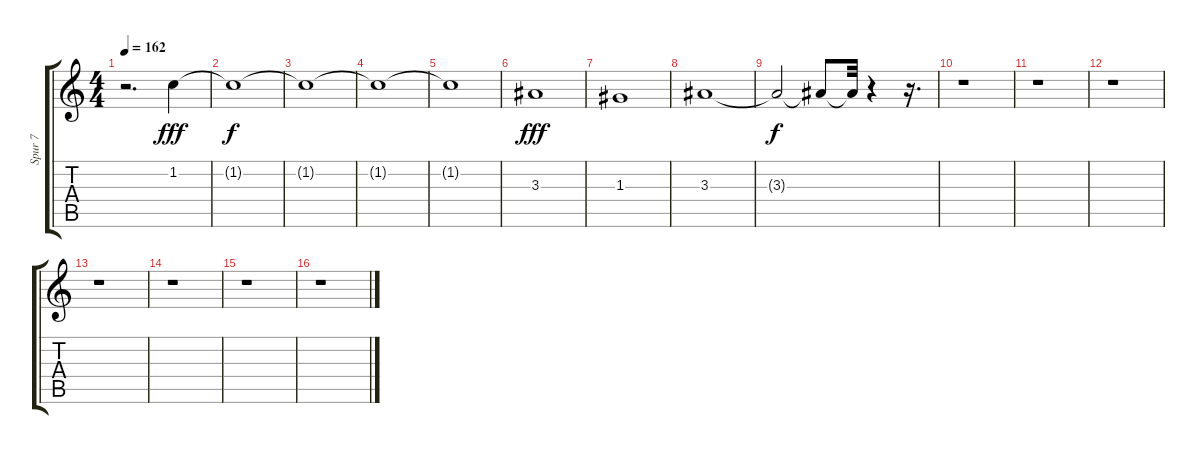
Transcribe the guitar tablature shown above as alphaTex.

\track ("Spur 7" "Spur 7") {instrument distortionguitar}
\staff {score tabs}
\tuning (E4 B3 G3 D3 A2 E2) {hide}
\ts (4 4)
\tempo 162
\clef g2
\ks c
r.2{d dy fff} 1.2.4 |
1.2{t}.1{dy f} |
1.2{t}.1 |
1.2{t}.1 |
1.2{t}.1 |
3.3.1{dy fff} |
1.3.1 |
3.3.1 |
3.3{t}.2{dy f} 3.3{t}.8 3.3{t}.32 r.4 r.16{d} |
r.1 |
r.1 |
r.1 |
r.1 |
r.1 |
r.1 |
r.1
